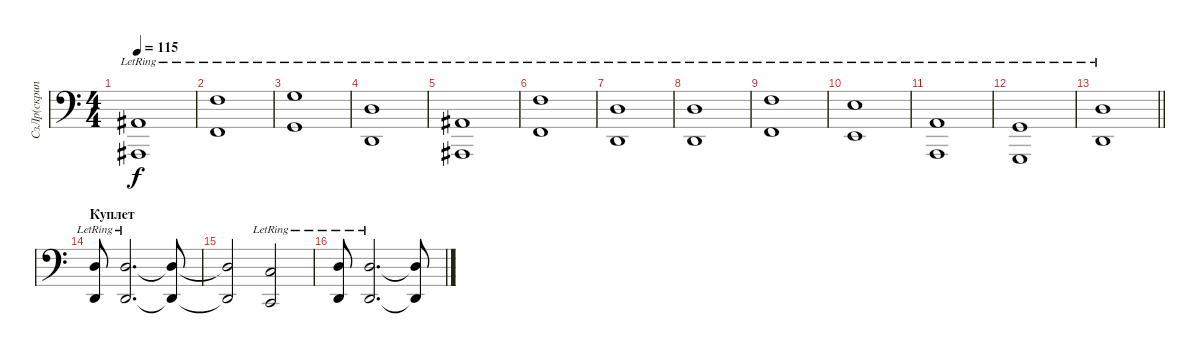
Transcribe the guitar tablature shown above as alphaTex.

\track ("СзЛр(скрип)" "СзЛр(скрип") {instrument stringensemble1}
\staff {score}
\tuning (C3 C2 C1 C0) {hide}
\ts (4 4)
\tempo 115
\clef f4
\ks c
(10.2{lr} 10.3{lr}).1{dy f} |
(5.1{lr} 5.2{lr}).1 |
(7.1{lr} 7.2{lr}).1 |
(2.1{lr} 2.2{lr}).1 |
(10.2{lr} 10.3{lr}).1 |
(5.1{lr} 5.2{lr}).1 |
(2.1{lr} 2.2{lr}).1 |
(2.1{lr} 2.2{lr}).1 |
(5.1{lr} 5.2{lr}).1 |
(4.1{lr} 4.2{lr}).1 |
(9.2{lr} 9.3{lr}).1 |
(7.2{lr} 7.3{lr}).1 |
\barLineRight lightlight
(2.1{lr} 2.2{lr}).1 |
\section ("" "Куплет")
(2.1{lr} 2.2{lr}).8 (2.1{lr} 2.2{lr}).2{d} (2.1{t} 2.2{t}).8 |
(2.1{t} 2.2{t}).2 (0.1{lr} 0.2{lr}).2 |
(2.1{lr} 2.2{lr}).8 (2.1{lr} 2.2{lr}).2{d} (2.1{t} 2.2{t}).8
